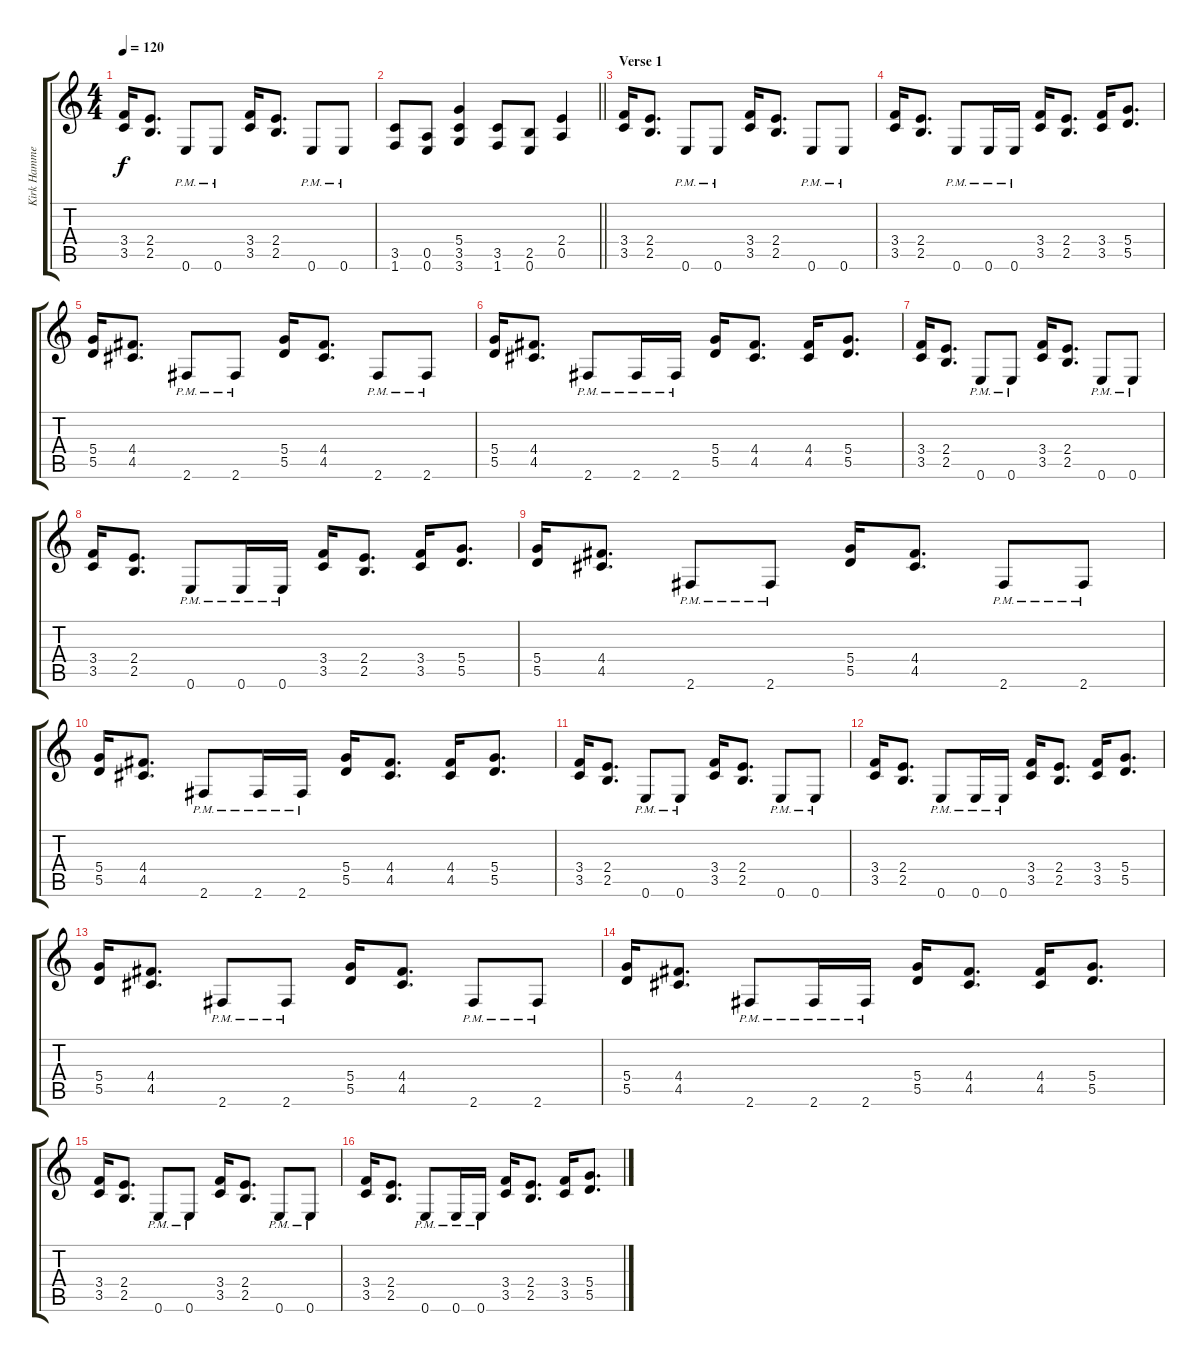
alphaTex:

\track ("Kirk Hammett Lead" "Kirk Hamme") {instrument distortionguitar}
\staff {score tabs}
\tuning (E4 B3 G3 D3 A2 E2) {hide}
\ts (4 4)
\tempo 120
\clef g2
\ks c
(3.4 3.5).16{dy f} (2.4 2.5).8{d} 0.6{pm}.8 0.6{pm}.8 (3.4 3.5).16 (2.4 2.5).8{d} 0.6{pm}.8 0.6{pm}.8 |
\barLineRight lightlight
(3.5 1.6).8 (0.5 0.6).8 (5.4 3.5 3.6).4 (3.5 1.6).8 (2.5 0.6).8 (2.4 0.5).4 |
\section ("" "Verse 1")
(3.4 3.5).16 (2.4 2.5).8{d} 0.6{pm}.8 0.6{pm}.8 (3.4 3.5).16 (2.4 2.5).8{d} 0.6{pm}.8 0.6{pm}.8 |
(3.4 3.5).16 (2.4 2.5).8{d} 0.6{pm}.8 0.6{pm}.16 0.6{pm}.16 (3.4 3.5).16 (2.4 2.5).8{d} (3.4 3.5).16 (5.4 5.5).8{d} |
(5.4 5.5).16 (4.4 4.5).8{d} 2.6{pm}.8 2.6{pm}.8 (5.4 5.5).16 (4.4 4.5).8{d} 2.6{pm}.8 2.6{pm}.8 |
(5.4 5.5).16 (4.4 4.5).8{d} 2.6{pm}.8 2.6{pm}.16 2.6{pm}.16 (5.4 5.5).16 (4.4 4.5).8{d} (4.4 4.5).16 (5.4 5.5).8{d} |
(3.4 3.5).16 (2.4 2.5).8{d} 0.6{pm}.8 0.6{pm}.8 (3.4 3.5).16 (2.4 2.5).8{d} 0.6{pm}.8 0.6{pm}.8 |
(3.4 3.5).16 (2.4 2.5).8{d} 0.6{pm}.8 0.6{pm}.16 0.6{pm}.16 (3.4 3.5).16 (2.4 2.5).8{d} (3.4 3.5).16 (5.4 5.5).8{d} |
(5.4 5.5).16 (4.4 4.5).8{d} 2.6{pm}.8 2.6{pm}.8 (5.4 5.5).16 (4.4 4.5).8{d} 2.6{pm}.8 2.6{pm}.8 |
(5.4 5.5).16 (4.4 4.5).8{d} 2.6{pm}.8 2.6{pm}.16 2.6{pm}.16 (5.4 5.5).16 (4.4 4.5).8{d} (4.4 4.5).16 (5.4 5.5).8{d} |
(3.4 3.5).16 (2.4 2.5).8{d} 0.6{pm}.8 0.6{pm}.8 (3.4 3.5).16 (2.4 2.5).8{d} 0.6{pm}.8 0.6{pm}.8 |
(3.4 3.5).16 (2.4 2.5).8{d} 0.6{pm}.8 0.6{pm}.16 0.6{pm}.16 (3.4 3.5).16 (2.4 2.5).8{d} (3.4 3.5).16 (5.4 5.5).8{d} |
(5.4 5.5).16 (4.4 4.5).8{d} 2.6{pm}.8 2.6{pm}.8 (5.4 5.5).16 (4.4 4.5).8{d} 2.6{pm}.8 2.6{pm}.8 |
(5.4 5.5).16 (4.4 4.5).8{d} 2.6{pm}.8 2.6{pm}.16 2.6{pm}.16 (5.4 5.5).16 (4.4 4.5).8{d} (4.4 4.5).16 (5.4 5.5).8{d} |
(3.4 3.5).16 (2.4 2.5).8{d} 0.6{pm}.8 0.6{pm}.8 (3.4 3.5).16 (2.4 2.5).8{d} 0.6{pm}.8 0.6{pm}.8 |
(3.4 3.5).16 (2.4 2.5).8{d} 0.6{pm}.8 0.6{pm}.16 0.6{pm}.16 (3.4 3.5).16 (2.4 2.5).8{d} (3.4 3.5).16 (5.4 5.5).8{d}
